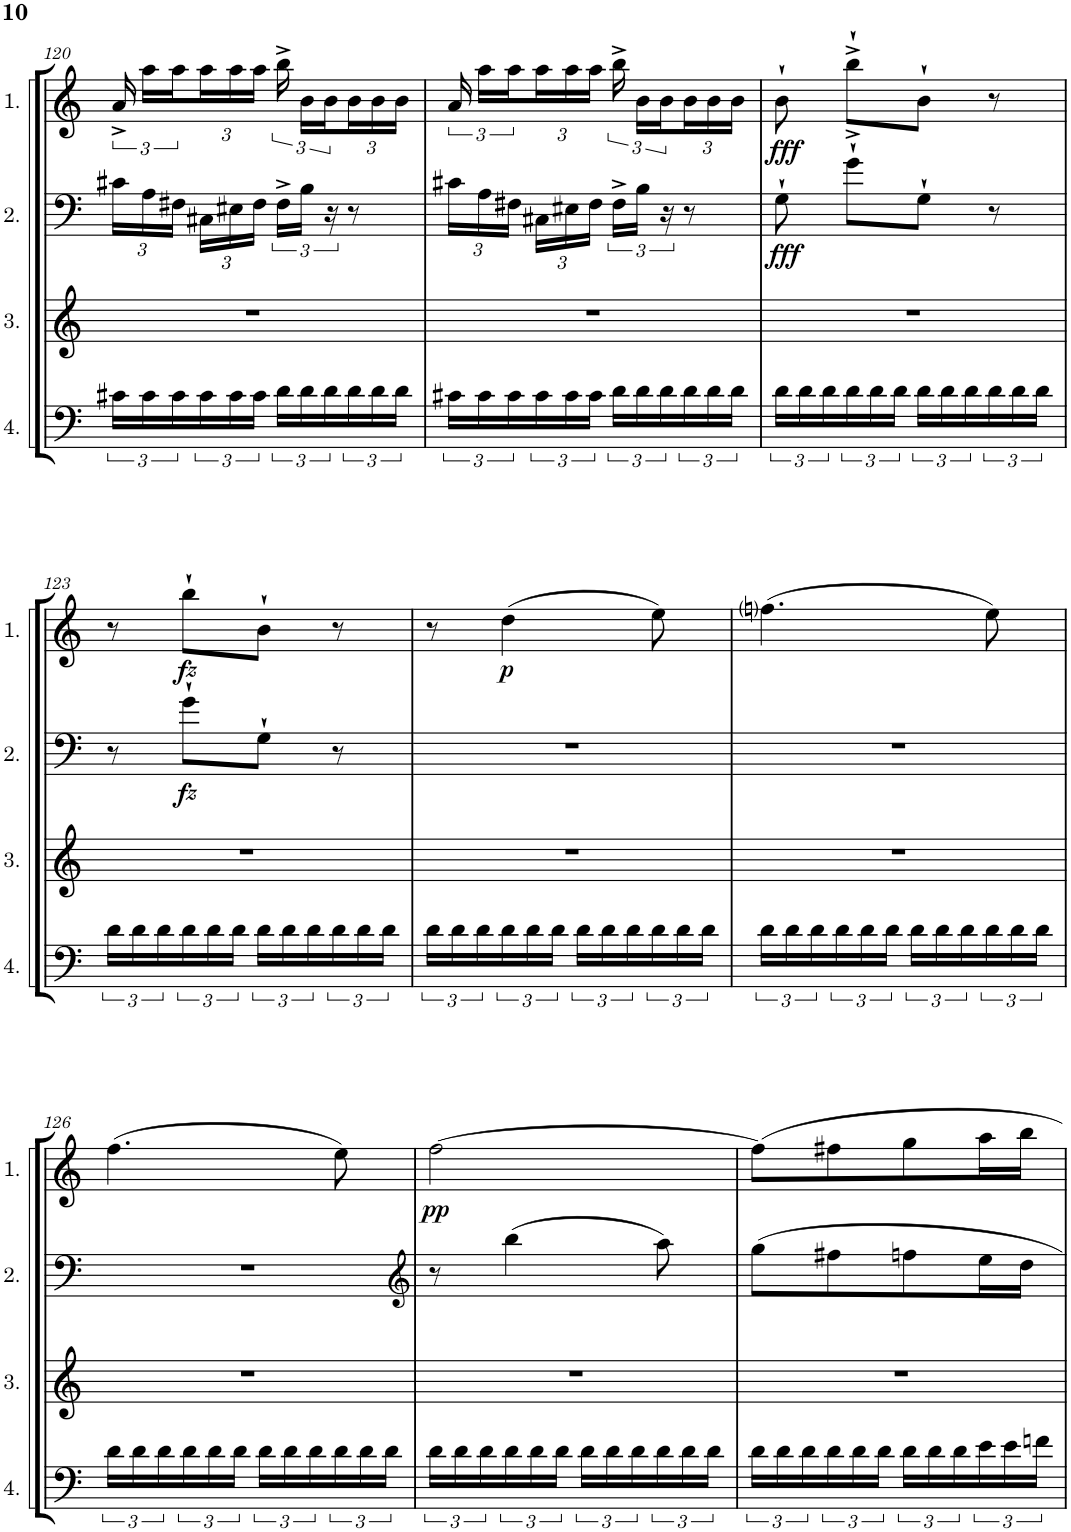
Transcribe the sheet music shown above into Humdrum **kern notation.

**kern	**kern	**kern	**dynam	**kern	**dynam
*part4	*part3	*part2	*part2	*part1	*part1
*staff4	*staff3	*staff2	*staff2	*staff1	*staff1
*I"Cello 4	*I"Cello 3	*I"Cello 2	*	*I"Cello 1	*
!!LO:PB:g=z
*clefF4	*clefG2	*clefF4	*	*clefG2	*
*k[]	*k[]	*k[]	*	*k[]	*
*M2/4	*M2/4	*M2/4	*	*M2/4	*
*	*	*Xbrackettup	*	*	*
=120	=120	=120	=120	=120	=120
24c#X\LL	2r	24c#X\LL	.	24a^/	.
24c#\	.	24A\	.	24aa\LL	.
24c#\	.	24F#X\JJ	.	24aa\	.
*	*	*	*	*Xbrackettup	*
24c#\	.	24C#X\LL	.	24aa\	.
24c#\	.	24E#X\	.	24aa\	.
24c#\JJ	.	24F#\JJ	.	24aa\JJ	.
*	*	*brackettup	*	*brackettup	*
24d\LL	.	24F#^\LL	.	24bb^\	.
24d\	.	24B\JJ	.	24b\LL	.
24d\	.	24r	.	24b\	.
*	*	*	*	*Xbrackettup	*
24d\	.	8r	.	24b\	.
24d\	.	.	.	24b\	.
24d\JJ	.	.	.	24b\JJ	.
=121	=121	=121	=121	=121	=121
*	*	*Xbrackettup	*	*brackettup	*
24c#X\LL	2r	24c#X\LL	.	24a/	.
24c#\	.	24A\	.	24aa\LL	.
24c#\	.	24F#X\JJ	.	24aa\	.
*	*	*	*	*Xbrackettup	*
24c#\	.	24C#X\LL	.	24aa\	.
24c#\	.	24E#X\	.	24aa\	.
24c#\JJ	.	24F#\JJ	.	24aa\JJ	.
*	*	*brackettup	*	*brackettup	*
24d\LL	.	24F#^\LL	.	24bb^\	.
24d\	.	24B\JJ	.	24b\LL	.
24d\	.	24r	.	24b\	.
*	*	*	*	*Xbrackettup	*
24d\	.	8r	.	24b\	.
24d\	.	.	.	24b\	.
24d\JJ	.	.	.	24b\JJ	.
=122	=122	=122	=122	=122	=122
!	!	!	!LO:DY:b	!	!LO:DY:b
24d\LL	2r	8G`\	fff	8b`\	fff
24d\	.	.	.	.	.
24d\	.	.	.	.	.
24d\	.	8g`^\L	.	8bb^`\L	.
24d\	.	.	.	.	.
24d\JJ	.	.	.	.	.
24d\LL	.	8G`\J	.	8b`\J	.
24d\	.	.	.	.	.
24d\	.	.	.	.	.
24d\	.	8r	.	8r	.
24d\	.	.	.	.	.
24d\JJ	.	.	.	.	.
!!LO:LB:g=z
=123	=123	=123	=123	=123	=123
24d\LL	2r	8r	.	8r	.
24d\	.	.	.	.	.
24d\	.	.	.	.	.
!	!	!	!LO:DY:b	!	!LO:DY:b
24d\	.	8g`\L	fz	8bb`\L	fz
24d\	.	.	.	.	.
24d\JJ	.	.	.	.	.
24d\LL	.	8G`\J	.	8b`\J	.
24d\	.	.	.	.	.
24d\	.	.	.	.	.
24d\	.	8r	.	8r	.
24d\	.	.	.	.	.
24d\JJ	.	.	.	.	.
=124	=124	=124	=124	=124	=124
24d\LL	2r	2r	.	8r	.
24d\	.	.	.	.	.
24d\	.	.	.	.	.
!	!	!	!	!	!LO:DY:b
24d\	.	.	.	(4dd\	p
24d\	.	.	.	.	.
24d\JJ	.	.	.	.	.
24d\LL	.	.	.	.	.
24d\	.	.	.	.	.
24d\	.	.	.	.	.
24d\	.	.	.	8ee\)	.
24d\	.	.	.	.	.
24d\JJ	.	.	.	.	.
=125	=125	=125	=125	=125	=125
24d\LL	2r	2r	.	(4.ffni\	.
24d\	.	.	.	.	.
24d\	.	.	.	.	.
24d\	.	.	.	.	.
24d\	.	.	.	.	.
24d\JJ	.	.	.	.	.
24d\LL	.	.	.	.	.
24d\	.	.	.	.	.
24d\	.	.	.	.	.
24d\	.	.	.	8ee\)	.
24d\	.	.	.	.	.
24d\JJ	.	.	.	.	.
!!LO:LB:g=z
=126	=126	=126	=126	=126	=126
24d\LL	2r	2r	.	(4.ff\	.
24d\	.	.	.	.	.
24d\	.	.	.	.	.
24d\	.	.	.	.	.
24d\	.	.	.	.	.
24d\JJ	.	.	.	.	.
24d\LL	.	.	.	.	.
24d\	.	.	.	.	.
24d\	.	.	.	.	.
24d\	.	.	.	8ee\)	.
24d\	.	.	.	.	.
24d\JJ	.	.	.	.	.
=127	=127	=127	=127	=127	=127
*	*	*clefG2	*	*	*
!	!	!	!	!	!LO:DY:b
24d\LL	2r	8r	.	[2ff\	pp
24d\	.	.	.	.	.
24d\	.	.	.	.	.
24d\	.	(4bb\	.	.	.
24d\	.	.	.	.	.
24d\JJ	.	.	.	.	.
24d\LL	.	.	.	.	.
24d\	.	.	.	.	.
24d\	.	.	.	.	.
24d\	.	8aa\)	.	.	.
24d\	.	.	.	.	.
24d\JJ	.	.	.	.	.
=128	=128	=128	=128	=128	=128
24d\LL	2r	8gg\L	.	8ff\L]	.
24d\	.	.	.	.	.
24d\	.	.	.	.	.
24d\	.	8ff#X\	.	8ff#X\	.
24d\	.	.	.	.	.
24d\JJ	.	.	.	.	.
24d\LL	.	8ffn\	.	8gg\	.
24d\	.	.	.	.	.
24d\	.	.	.	.	.
24e\	.	16ee\L	.	16aa\L	.
24e\	.	.	.	.	.
.	.	16dd\JJ	.	16bb\JJ	.
24fn\JJ	.	.	.	.	.
=	=	=	=	=	=
*-	*-	*-	*-	*-	*-
